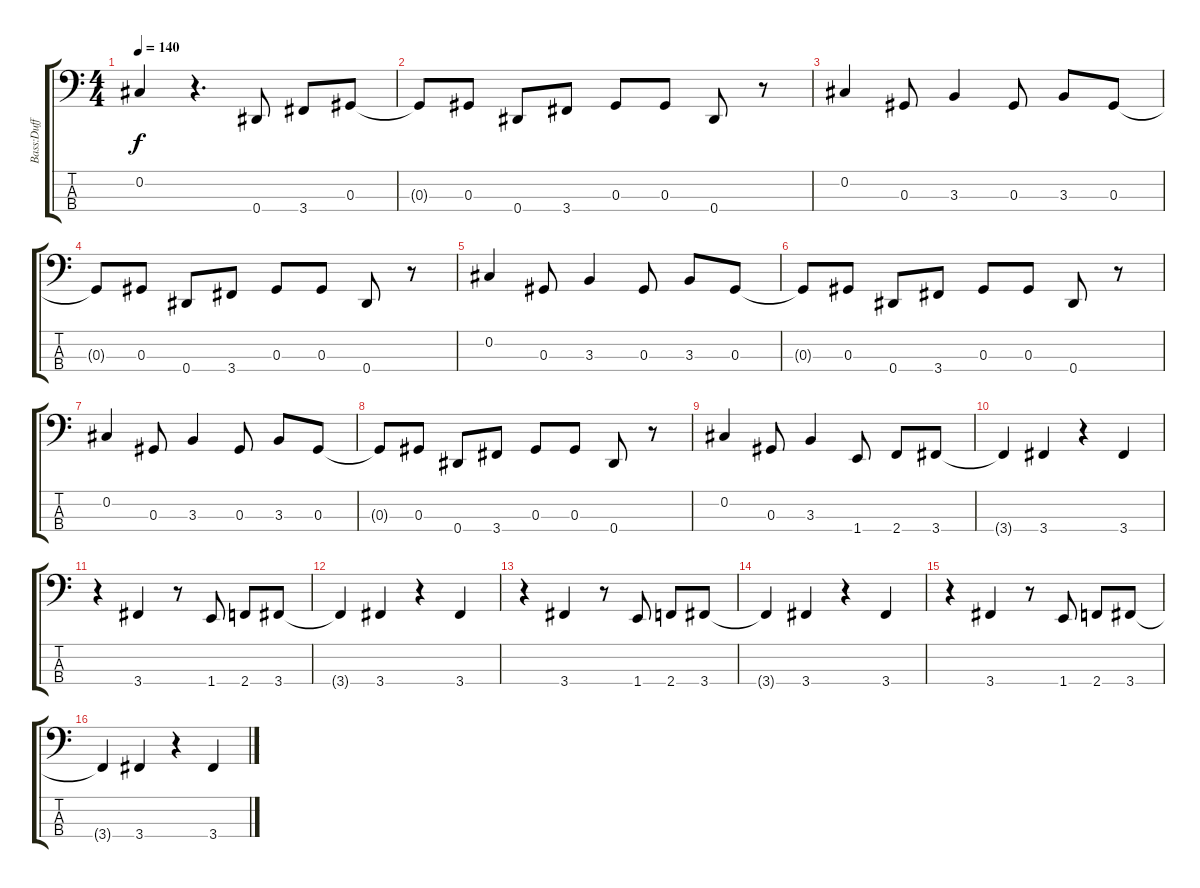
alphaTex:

\track ("Bass:Duff" "Bass:Duff") {instrument fretlessbass}
\staff {score tabs}
\tuning (Gb2 Db2 Ab1 Eb1) {hide}
\ts (4 4)
\tempo 140
\clef f4
\ks c
0.2.4{dy f} r.4{d} 0.4.8 3.4.8 0.3.8 |
0.3{t}.8 0.3.8 0.4.8 3.4.8 0.3.8 0.3.8 0.4.8 r.8 |
0.2.4 0.3.8 3.3.4 0.3.8 3.3.8 0.3.8 |
0.3{t}.8 0.3.8 0.4.8 3.4.8 0.3.8 0.3.8 0.4.8 r.8 |
0.2.4 0.3.8 3.3.4 0.3.8 3.3.8 0.3.8 |
0.3{t}.8 0.3.8 0.4.8 3.4.8 0.3.8 0.3.8 0.4.8 r.8 |
0.2.4 0.3.8 3.3.4 0.3.8 3.3.8 0.3.8 |
0.3{t}.8 0.3.8 0.4.8 3.4.8 0.3.8 0.3.8 0.4.8 r.8 |
0.2.4 0.3.8 3.3.4 1.4.8 2.4.8 3.4.8 |
3.4{t}.4 3.4.4 r.4 3.4.4 |
r.4 3.4.4 r.8 1.4.8 2.4.8 3.4.8 |
3.4{t}.4 3.4.4 r.4 3.4.4 |
r.4 3.4.4 r.8 1.4.8 2.4.8 3.4.8 |
3.4{t}.4 3.4.4 r.4 3.4.4 |
r.4 3.4.4 r.8 1.4.8 2.4.8 3.4.8 |
3.4{t}.4 3.4.4 r.4 3.4.4
